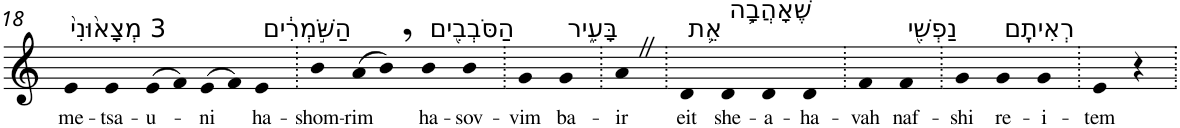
**kern	**text
*part1	*part1
*staff1	*staff1
*I"Piano	*
*I'Pno	*
!!LO:PB:g=z
*clefG2	*
*k[]	*
=18	=18
!LO:TX:a:t=3 מְצָא֙וּנִי֙	!
!	!LO:LY:b
4e	me-
!	!LO:LY:b
4e	-tsa-
!	!LO:LY:b
(>8e	-u-
8f)	.
!	!LO:LY:b
(>8e	-ni
8f)	.
!LO:TX:a:t=הַשֹּׁ֣מְרִ֔ים	!
!	!LO:LY:b
4e	ha-
=19.	=19.
!	!LO:LY:b
4b	-shom-
!	!LO:LY:b
(>8a	-rim
8b,)	.
!LO:TX:a:t=הַסֹּבְבִ֖ים	!
!	!LO:LY:b
4b	ha-
!	!LO:LY:b
4b	-sov-
=20.	=20.
!	!LO:LY:b
4g	-vim
!LO:TX:a:t=בָּעִ֑יר	!
!	!LO:LY:b
4g	ba-
=21.	=21.
!	!LO:LY:b
4aZ	-ir
=22.	=22.
!LO:TX:a:t=אֵ֛ת	!
!	!LO:LY:b
4d	eit
!LO:TX:a:t=שֶׁאָהֲבָ֥ה	!
!	!LO:LY:b
4d	she-
!	!LO:LY:b
4d	-a-
!	!LO:LY:b
4d	-ha-
=23.	=23.
!	!LO:LY:b
4f	-vah
!LO:TX:a:t=נַפְשִׁ֖י	!
!	!LO:LY:b
4f	naf-
=24.	=24.
!	!LO:LY:b
4g	-shi
!LO:TX:a:t=רְאִיתֶֽם	!
!	!LO:LY:b
4g	re-
!	!LO:LY:b
4g	-i-
=25.	=25.
!	!LO:LY:b
4e	-tem
4r	.
=.	=.
*-	*-
